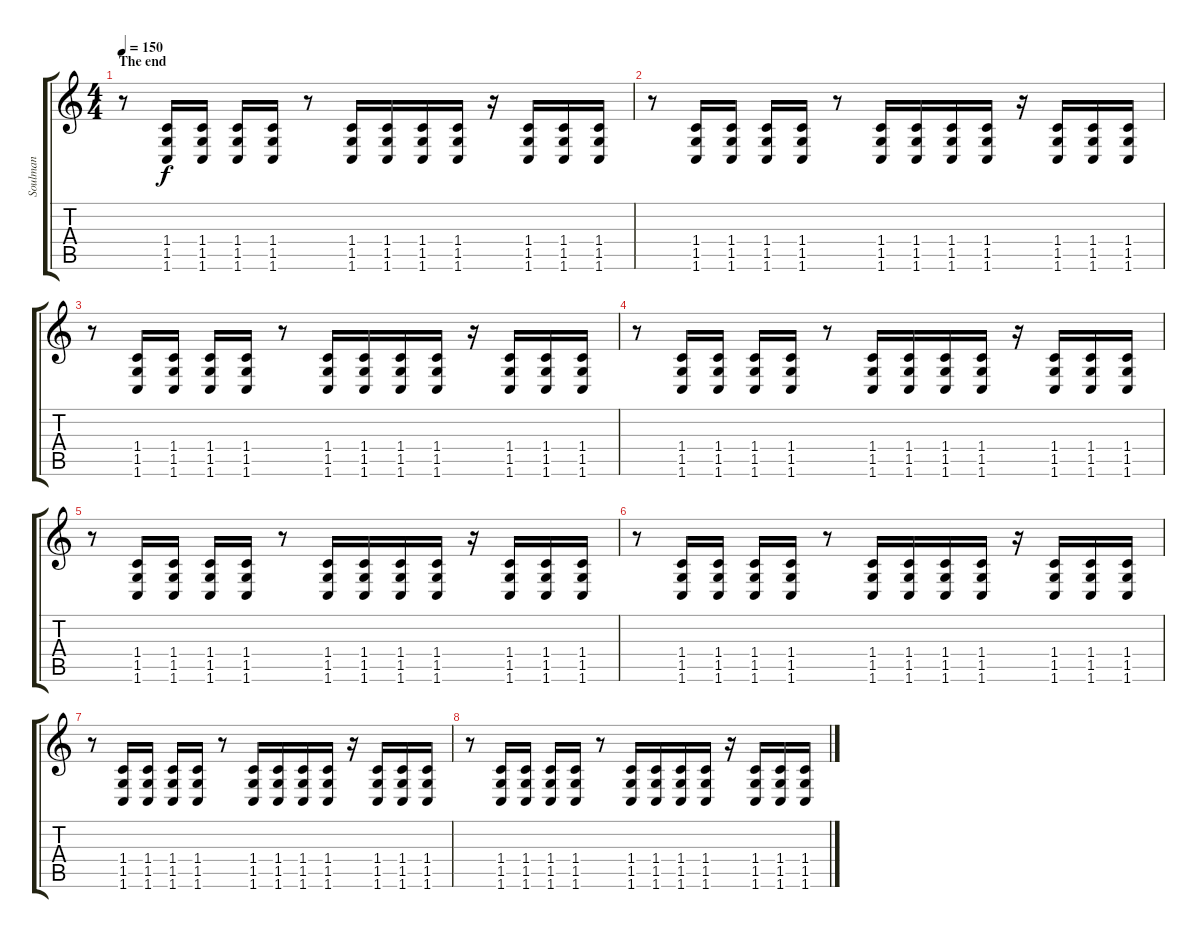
\track ("Soulman" "Soulman") {instrument distortionguitar}
\staff {score tabs}
\tuning (Db4 Ab3 E3 B2 Gb2 B1) {hide}
\ts (4 4)
\section ("" "The end")
\tempo 150
\clef g2
\ks c
r.8{dy f} (1.4 1.5 1.6).16 (1.4 1.5 1.6).16 (1.4 1.5 1.6).16 (1.4 1.5 1.6).16 r.8 (1.4 1.5 1.6).16 (1.4 1.5 1.6).16 (1.4 1.5 1.6).16 (1.4 1.5 1.6).16 r.16 (1.4 1.5 1.6).16 (1.4 1.5 1.6).16 (1.4 1.5 1.6).16 |
r.8 (1.4 1.5 1.6).16 (1.4 1.5 1.6).16 (1.4 1.5 1.6).16 (1.4 1.5 1.6).16 r.8 (1.4 1.5 1.6).16 (1.4 1.5 1.6).16 (1.4 1.5 1.6).16 (1.4 1.5 1.6).16 r.16 (1.4 1.5 1.6).16 (1.4 1.5 1.6).16 (1.4 1.5 1.6).16 |
r.8 (1.4 1.5 1.6).16 (1.4 1.5 1.6).16 (1.4 1.5 1.6).16 (1.4 1.5 1.6).16 r.8 (1.4 1.5 1.6).16 (1.4 1.5 1.6).16 (1.4 1.5 1.6).16 (1.4 1.5 1.6).16 r.16 (1.4 1.5 1.6).16 (1.4 1.5 1.6).16 (1.4 1.5 1.6).16 |
r.8 (1.4 1.5 1.6).16 (1.4 1.5 1.6).16 (1.4 1.5 1.6).16 (1.4 1.5 1.6).16 r.8 (1.4 1.5 1.6).16 (1.4 1.5 1.6).16 (1.4 1.5 1.6).16 (1.4 1.5 1.6).16 r.16 (1.4 1.5 1.6).16 (1.4 1.5 1.6).16 (1.4 1.5 1.6).16 |
r.8 (1.4 1.5 1.6).16 (1.4 1.5 1.6).16 (1.4 1.5 1.6).16 (1.4 1.5 1.6).16 r.8 (1.4 1.5 1.6).16 (1.4 1.5 1.6).16 (1.4 1.5 1.6).16 (1.4 1.5 1.6).16 r.16 (1.4 1.5 1.6).16 (1.4 1.5 1.6).16 (1.4 1.5 1.6).16 |
r.8 (1.4 1.5 1.6).16 (1.4 1.5 1.6).16 (1.4 1.5 1.6).16 (1.4 1.5 1.6).16 r.8 (1.4 1.5 1.6).16 (1.4 1.5 1.6).16 (1.4 1.5 1.6).16 (1.4 1.5 1.6).16 r.16 (1.4 1.5 1.6).16 (1.4 1.5 1.6).16 (1.4 1.5 1.6).16 |
r.8 (1.4 1.5 1.6).16 (1.4 1.5 1.6).16 (1.4 1.5 1.6).16 (1.4 1.5 1.6).16 r.8 (1.4 1.5 1.6).16 (1.4 1.5 1.6).16 (1.4 1.5 1.6).16 (1.4 1.5 1.6).16 r.16 (1.4 1.5 1.6).16 (1.4 1.5 1.6).16 (1.4 1.5 1.6).16 |
r.8 (1.4 1.5 1.6).16 (1.4 1.5 1.6).16 (1.4 1.5 1.6).16 (1.4 1.5 1.6).16 r.8 (1.4 1.5 1.6).16 (1.4 1.5 1.6).16 (1.4 1.5 1.6).16 (1.4 1.5 1.6).16 r.16 (1.4 1.5 1.6).16 (1.4 1.5 1.6).16 (1.4 1.5 1.6).16
